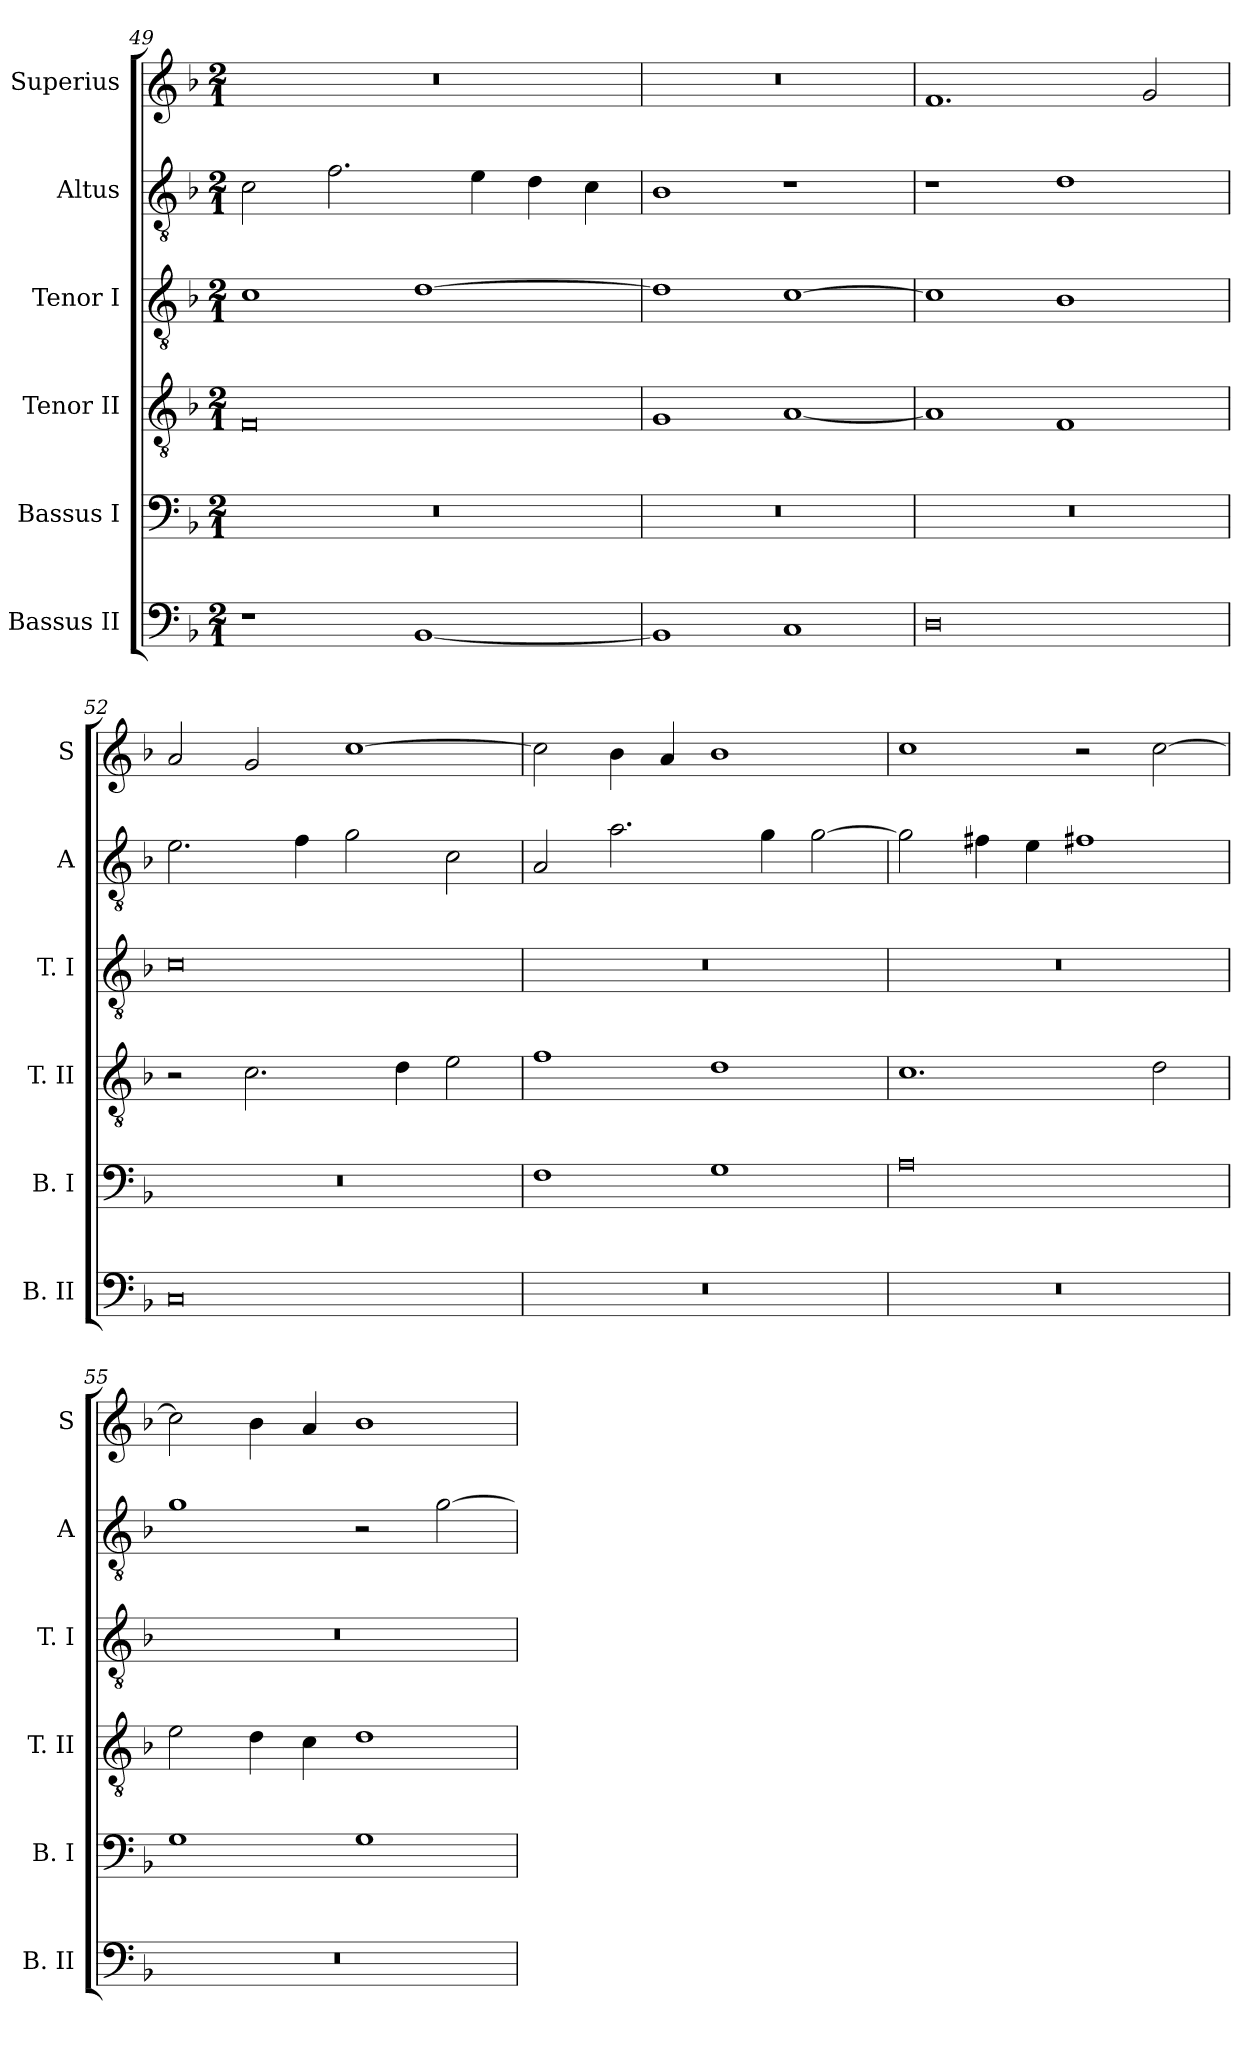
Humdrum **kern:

**kern	**kern	**kern	**kern	**kern	**kern
*part6	*part5	*part4	*part3	*part2	*part1
*staff6	*staff5	*staff4	*staff3	*staff2	*staff1
*I"Bassus II	*I"Bassus I	*I"Tenor II	*I"Tenor I	*I"Altus	*I"Superius
*I'B. II	*I'B. I	*I'T. II	*I'T. I	*I'A	*I'S
*clefF4	*clefF4	*clefGv2	*clefGv2	*clefGv2	*clefG2
*k[b-]	*k[b-]	*k[b-]	*k[b-]	*k[b-]	*k[b-]
*F:	*F:	*F:	*F:	*F:	*F:
*M2/1	*M2/1	*M2/1	*M2/1	*M2/1	*M2/1
=49	=49	=49	=49	=49	=49
1r	0r	0F	1c	2c	0r
.	.	.	.	2.f	.
[1BB-	.	.	[1d	.	.
.	.	.	.	4e	.
.	.	.	.	4d	.
.	.	.	.	4c	.
=50	=50	=50	=50	=50	=50
1BB-]	0r	1G	1d]	1B-	0r
1C	.	[1A	[1c	1r	.
=51	=51	=51	=51	=51	=51
0D	0r	1A]	1c]	1r	1.f
.	.	1F	1B-	1d	.
.	.	.	.	.	2g
=52	=52	=52	=52	=52	=52
0C	0r	2r	0c	2.e	2a
.	.	2.c	.	.	2g
.	.	.	.	4f	.
.	.	.	.	2g	[1cc
.	.	4d	.	.	.
.	.	2e	.	2c	.
=53	=53	=53	=53	=53	=53
0r	1F	1f	0r	2A	2cc]
.	.	.	.	2.a	4b-
.	.	.	.	.	4a
.	1G	1d	.	.	1b-
.	.	.	.	4g	.
.	.	.	.	[2g	.
=54	=54	=54	=54	=54	=54
0r	0A	1.c	0r	2g]	1cc
.	.	.	.	4f#X	.
.	.	.	.	4e	.
.	.	.	.	1f#X	2r
.	.	2d	.	.	[2cc
=55	=55	=55	=55	=55	=55
0r	1G	2e	0r	1g	2cc]
.	.	4d	.	.	4b-
.	.	4c	.	.	4a
.	1G	1d	.	2r	1b-
.	.	.	.	[2g	.
=	=	=	=	=	=
*-	*-	*-	*-	*-	*-
